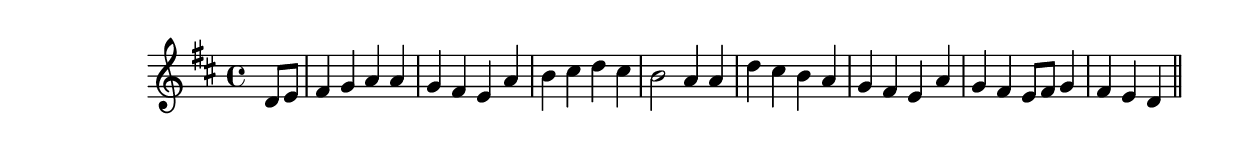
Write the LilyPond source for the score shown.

\version "2.14.0"
%{\header {
  title = "Chorale, `Mach's mit mir, Gott, nach deiner Gut'"
  composer = "J.S. Bach"
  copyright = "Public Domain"
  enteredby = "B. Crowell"
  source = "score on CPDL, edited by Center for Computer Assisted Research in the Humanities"
}%}
\score{{\key d \major
\time 4/4
%{\tempo 4=120
%}\relative d' {
  \partial 4
  d8 e | fis4 g a a | g fis e a | b cis d cis | b2 a4 \bar ":|" a4 |
  d4 cis b a | g fis e a | g fis e8 fis g4 | fis4 e d
  \bar "||"
}
}}